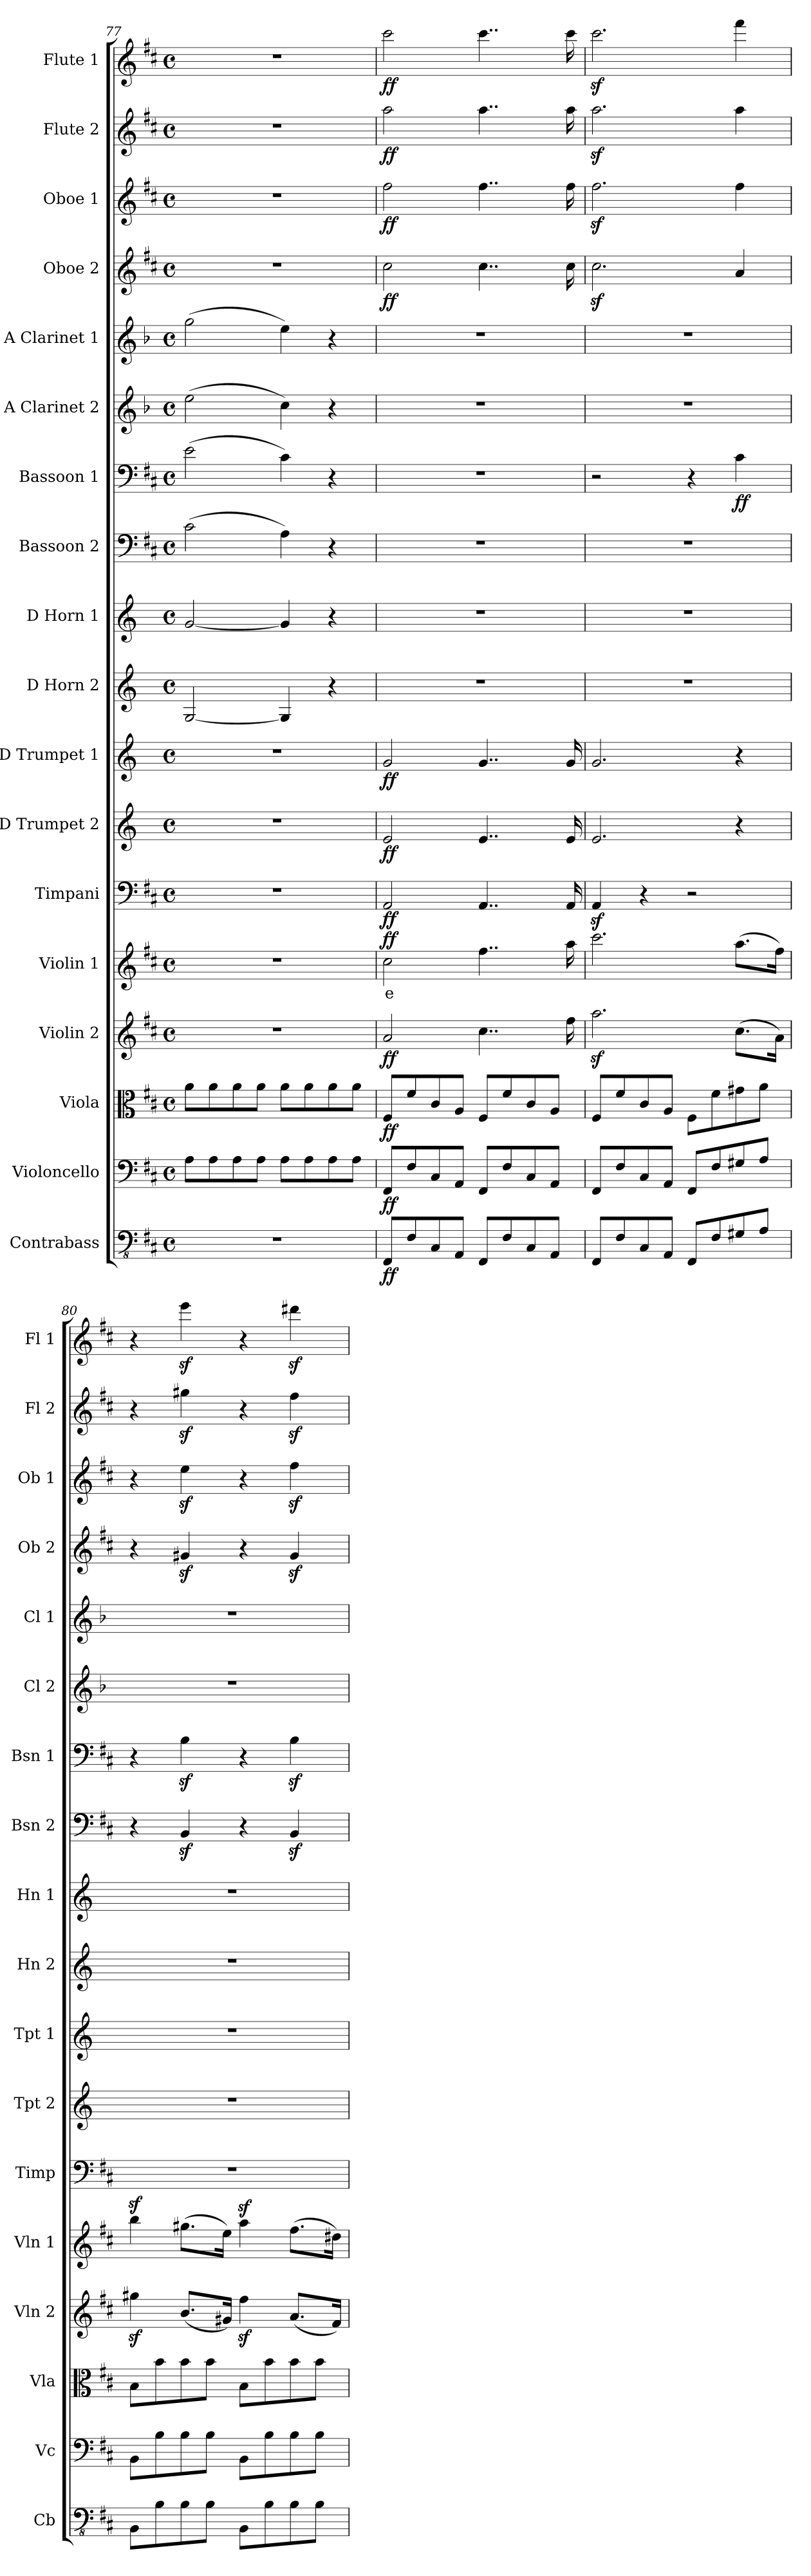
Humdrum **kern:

**kern	**dynam	**kern	**dynam	**kern	**dynam	**kern	**dynam	**kern	**text	**dynam	**kern	**dynam	**kern	**dynam	**kern	**dynam	**kern	**kern	**kern	**kern	**dynam	**kern	**kern	**kern	**dynam	**kern	**dynam	**kern	**dynam	**kern	**dynam
*part18	*part18	*part17	*part17	*part16	*part16	*part15	*part15	*part14	*part14	*part14	*part13	*part13	*part12	*part12	*part11	*part11	*part10	*part9	*part8	*part7	*part7	*part6	*part5	*part4	*part4	*part3	*part3	*part2	*part2	*part1	*part1
*staff18	*staff18	*staff17	*staff17	*staff16	*staff16	*staff15	*staff15	*staff14	*staff14	*staff14	*staff13	*staff13	*staff12	*staff12	*staff11	*staff11	*staff10	*staff9	*staff8	*staff7	*staff7	*staff6	*staff5	*staff4	*staff4	*staff3	*staff3	*staff2	*staff2	*staff1	*staff1
*I"Contrabass	*	*I"Violoncello	*	*I"Viola	*	*I"Violin 2	*	*I"Violin 1	*	*	*I"Timpani	*	*I"D Trumpet 2	*	*I"D Trumpet 1	*	*I"D Horn 2	*I"D Horn 1	*I"Bassoon 2	*I"Bassoon 1	*	*I"A Clarinet 2	*I"A Clarinet 1	*I"Oboe 2	*	*I"Oboe 1	*	*I"Flute 2	*	*I"Flute 1	*
*I'Cb	*	*I'Vc	*	*I'Vla	*	*I'Vln 2	*	*I'Vln 1	*	*	*I'Timp	*	*I'Tpt 2	*	*I'Tpt 1	*	*I'Hn 2	*I'Hn 1	*I'Bsn 2	*I'Bsn 1	*	*I'Cl 2	*I'Cl 1	*I'Ob 2	*	*I'Ob 1	*	*I'Fl 2	*	*I'Fl 1	*
*clefFv4	*	*clefF4	*	*clefC3	*	*clefG2	*	*clefG2	*	*	*clefF4	*	*clefG2	*	*clefG2	*	*clefG2	*clefG2	*clefF4	*clefF4	*	*clefG2	*clefG2	*clefG2	*	*clefG2	*	*clefG2	*	*clefG2	*
*	*	*	*	*	*	*	*	*	*	*	*	*	*ITrd-1c-2	*	*ITrd-1c-2	*	*ITrd6c10	*ITrd6c10	*	*	*	*ITrd2c3	*ITrd2c3	*	*	*	*	*	*	*	*
*k[f#c#]	*	*k[f#c#]	*	*k[f#c#]	*	*k[f#c#]	*	*k[f#c#]	*	*	*k[f#c#]	*	*k[f#c#]	*	*k[f#c#]	*	*k[f#c#]	*k[f#c#]	*k[f#c#]	*k[f#c#]	*	*k[f#c#]	*k[f#c#]	*k[f#c#]	*	*k[f#c#]	*	*k[f#c#]	*	*k[f#c#]	*
*M4/4	*	*M4/4	*	*M4/4	*	*M4/4	*	*M4/4	*	*	*M4/4	*	*M4/4	*	*M4/4	*	*M4/4	*M4/4	*M4/4	*M4/4	*	*M4/4	*M4/4	*M4/4	*	*M4/4	*	*M4/4	*	*M4/4	*
*met(c)	*	*met(c)	*	*met(c)	*	*met(c)	*	*met(c)	*	*	*met(c)	*	*met(c)	*	*met(c)	*	*met(c)	*met(c)	*met(c)	*met(c)	*	*met(c)	*met(c)	*met(c)	*	*met(c)	*	*met(c)	*	*met(c)	*
=77	=77	=77	=77	=77	=77	=77	=77	=77	=77	=77	=77	=77	=77	=77	=77	=77	=77	=77	=77	=77	=77	=77	=77	=77	=77	=77	=77	=77	=77	=77	=77
1r	.	8A\L	.	8a\L	.	1r	.	1r	.	.	1r	.	1r	.	1r	.	[2AA/	[2A/	(2c#\	(2e\	.	(2cc#\	(2ee\	1r	.	1r	.	1r	.	1r	.
.	.	8A\	.	8a\	.	.	.	.	.	.	.	.	.	.	.	.	.	.	.	.	.	.	.	.	.	.	.	.	.	.	.
.	.	8A\	.	8a\	.	.	.	.	.	.	.	.	.	.	.	.	.	.	.	.	.	.	.	.	.	.	.	.	.	.	.
.	.	8A\J	.	8a\J	.	.	.	.	.	.	.	.	.	.	.	.	.	.	.	.	.	.	.	.	.	.	.	.	.	.	.
.	.	8A\L	.	8a\L	.	.	.	.	.	.	.	.	.	.	.	.	4AA/]	4A/]	4A\)	4c#\)	.	4a\)	4cc#\)	.	.	.	.	.	.	.	.
.	.	8A\	.	8a\	.	.	.	.	.	.	.	.	.	.	.	.	.	.	.	.	.	.	.	.	.	.	.	.	.	.	.
.	.	8A\	.	8a\	.	.	.	.	.	.	.	.	.	.	.	.	4r	4r	4r	4r	.	4r	4r	.	.	.	.	.	.	.	.
.	.	8A\J	.	8a\J	.	.	.	.	.	.	.	.	.	.	.	.	.	.	.	.	.	.	.	.	.	.	.	.	.	.	.
=78	=78	=78	=78	=78	=78	=78	=78	=78	=78	=78	=78	=78	=78	=78	=78	=78	=78	=78	=78	=78	=78	=78	=78	=78	=78	=78	=78	=78	=78	=78	=78
!	!LO:DY:b	!	!LO:DY:b	!	!LO:DY:b	!	!LO:DY:b	!	!LO:LY:b:color=#FF0000	!LO:DY:b	!	!LO:DY:b	!	!LO:DY:b	!	!LO:DY:b	!	!	!	!	!	!	!	!	!LO:DY:b	!	!LO:DY:b	!	!LO:DY:b	!	!LO:DY:b
8FFF#/L	ff	8FF#/L	ff	8F#/L	ff	2a/	ff	2cc#\	e	ff	2AA/	ff	2f#/	ff	2a/	ff	1r	1r	1r	1r	.	1r	1r	2cc#\	ff	2ff#\	ff	2aa\	ff	2ccc#\	ff
8FF#/	.	8F#/	.	8f#/	.	.	.	.	.	.	.	.	.	.	.	.	.	.	.	.	.	.	.	.	.	.	.	.	.	.	.
8CC#/	.	8C#/	.	8c#/	.	.	.	.	.	.	.	.	.	.	.	.	.	.	.	.	.	.	.	.	.	.	.	.	.	.	.
8AAA/J	.	8AA/J	.	8A/J	.	.	.	.	.	.	.	.	.	.	.	.	.	.	.	.	.	.	.	.	.	.	.	.	.	.	.
8FFF#/L	.	8FF#/L	.	8F#/L	.	4..cc#\	.	4..ff#\	.	.	4..AA/	.	4..f#/	.	4..a/	.	.	.	.	.	.	.	.	4..cc#\	.	4..ff#\	.	4..aa\	.	4..ccc#\	.
8FF#/	.	8F#/	.	8f#/	.	.	.	.	.	.	.	.	.	.	.	.	.	.	.	.	.	.	.	.	.	.	.	.	.	.	.
8CC#/	.	8C#/	.	8c#/	.	.	.	.	.	.	.	.	.	.	.	.	.	.	.	.	.	.	.	.	.	.	.	.	.	.	.
8AAA/J	.	8AA/J	.	8A/J	.	.	.	.	.	.	.	.	.	.	.	.	.	.	.	.	.	.	.	.	.	.	.	.	.	.	.
.	.	.	.	.	.	16ff#\	.	16aa\	.	.	16AA/	.	16f#/	.	16a/	.	.	.	.	.	.	.	.	16cc#\	.	16ff#\	.	16aa\	.	16ccc#\	.
=79	=79	=79	=79	=79	=79	=79	=79	=79	=79	=79	=79	=79	=79	=79	=79	=79	=79	=79	=79	=79	=79	=79	=79	=79	=79	=79	=79	=79	=79	=79	=79
8FFF#/L	.	8FF#/L	.	8F#/L	.	2.aaz<\	.	2.ccc#z<\	.	.	4AA/	.	2.f#/	.	2.a/	.	1r	1r	1r	2r	.	1r	1r	2.cc#z<\	.	2.ff#z<\	.	2.aaz<\	.	2.ccc#z<\	.
8FF#/	.	8F#/	.	8f#/	.	.	.	.	.	.	.	.	.	.	.	.	.	.	.	.	.	.	.	.	.	.	.	.	.	.	.
8CC#/	.	8C#/	.	8c#/	.	.	.	.	.	.	4r	.	.	.	.	.	.	.	.	.	.	.	.	.	.	.	.	.	.	.	.
8AAA/J	.	8AA/J	.	8A/J	.	.	.	.	.	.	.	.	.	.	.	.	.	.	.	.	.	.	.	.	.	.	.	.	.	.	.
8FFF#/L	.	8FF#/L	.	8F#\L	.	.	.	.	.	.	2r	.	.	.	.	.	.	.	.	4r	.	.	.	.	.	.	.	.	.	.	.
8FF#/	.	8F#/	.	8f#\	.	.	.	.	.	.	.	.	.	.	.	.	.	.	.	.	.	.	.	.	.	.	.	.	.	.	.
!	!	!	!	!	!	!	!	!	!	!	!	!	!	!	!	!	!	!	!	!	!LO:DY:b	!	!	!	!	!	!	!	!	!	!
8GG#X/	.	8G#X/	.	8g#X\	.	(8.cc#\L	.	(8.aa\L	.	.	.	.	4r	.	4r	.	.	.	.	4c#\	ff	.	.	4a/	.	4ff#\	.	4aa\	.	4fff#\	.
8AA/J	.	8A/J	.	8a\J	.	.	.	.	.	.	.	.	.	.	.	.	.	.	.	.	.	.	.	.	.	.	.	.	.	.	.
.	.	.	.	.	.	16a\Jk)	.	16ff#\Jk)	.	.	.	.	.	.	.	.	.	.	.	.	.	.	.	.	.	.	.	.	.	.	.
=80	=80	=80	=80	=80	=80	=80	=80	=80	=80	=80	=80	=80	=80	=80	=80	=80	=80	=80	=80	=80	=80	=80	=80	=80	=80	=80	=80	=80	=80	=80	=80
8BBB\L	.	8BB\L	.	8B\L	.	4gg#Xz<\	.	4bbz<\	.	.	1r	.	1r	.	1r	.	1r	1r	4r	4r	.	1r	1r	4r	.	4r	.	4r	.	4r	.
8BB\	.	8B\	.	8b\	.	.	.	.	.	.	.	.	.	.	.	.	.	.	.	.	.	.	.	.	.	.	.	.	.	.	.
8BB\	.	8B\	.	8b\	.	(8.b/L	.	(8.gg#X\L	.	.	.	.	.	.	.	.	.	.	4BBz</	4Bz<\	.	.	.	4g#Xz</	.	4eez<\	.	4gg#Xz<\	.	4eeez<\	.
8BB\J	.	8B\J	.	8b\J	.	.	.	.	.	.	.	.	.	.	.	.	.	.	.	.	.	.	.	.	.	.	.	.	.	.	.
.	.	.	.	.	.	16g#X/Jk)	.	16ee\Jk)	.	.	.	.	.	.	.	.	.	.	.	.	.	.	.	.	.	.	.	.	.	.	.
8BBB\L	.	8BB\L	.	8B\L	.	4ff#z<\	.	4aaz<\	.	.	.	.	.	.	.	.	.	.	4r	4r	.	.	.	4r	.	4r	.	4r	.	4r	.
8BB\	.	8B\	.	8b\	.	.	.	.	.	.	.	.	.	.	.	.	.	.	.	.	.	.	.	.	.	.	.	.	.	.	.
8BB\	.	8B\	.	8b\	.	(8.a/L	.	(8.ff#\L	.	.	.	.	.	.	.	.	.	.	4BBz</	4Bz<\	.	.	.	4g#z</	.	4ff#z<\	.	4ff#z<\	.	4ddd#Xz<\	.
8BB\J	.	8B\J	.	8b\J	.	.	.	.	.	.	.	.	.	.	.	.	.	.	.	.	.	.	.	.	.	.	.	.	.	.	.
.	.	.	.	.	.	16f#/Jk)	.	16dd#X\Jk)	.	.	.	.	.	.	.	.	.	.	.	.	.	.	.	.	.	.	.	.	.	.	.
=	=	=	=	=	=	=	=	=	=	=	=	=	=	=	=	=	=	=	=	=	=	=	=	=	=	=	=	=	=	=	=
*-	*-	*-	*-	*-	*-	*-	*-	*-	*-	*-	*-	*-	*-	*-	*-	*-	*-	*-	*-	*-	*-	*-	*-	*-	*-	*-	*-	*-	*-	*-	*-
